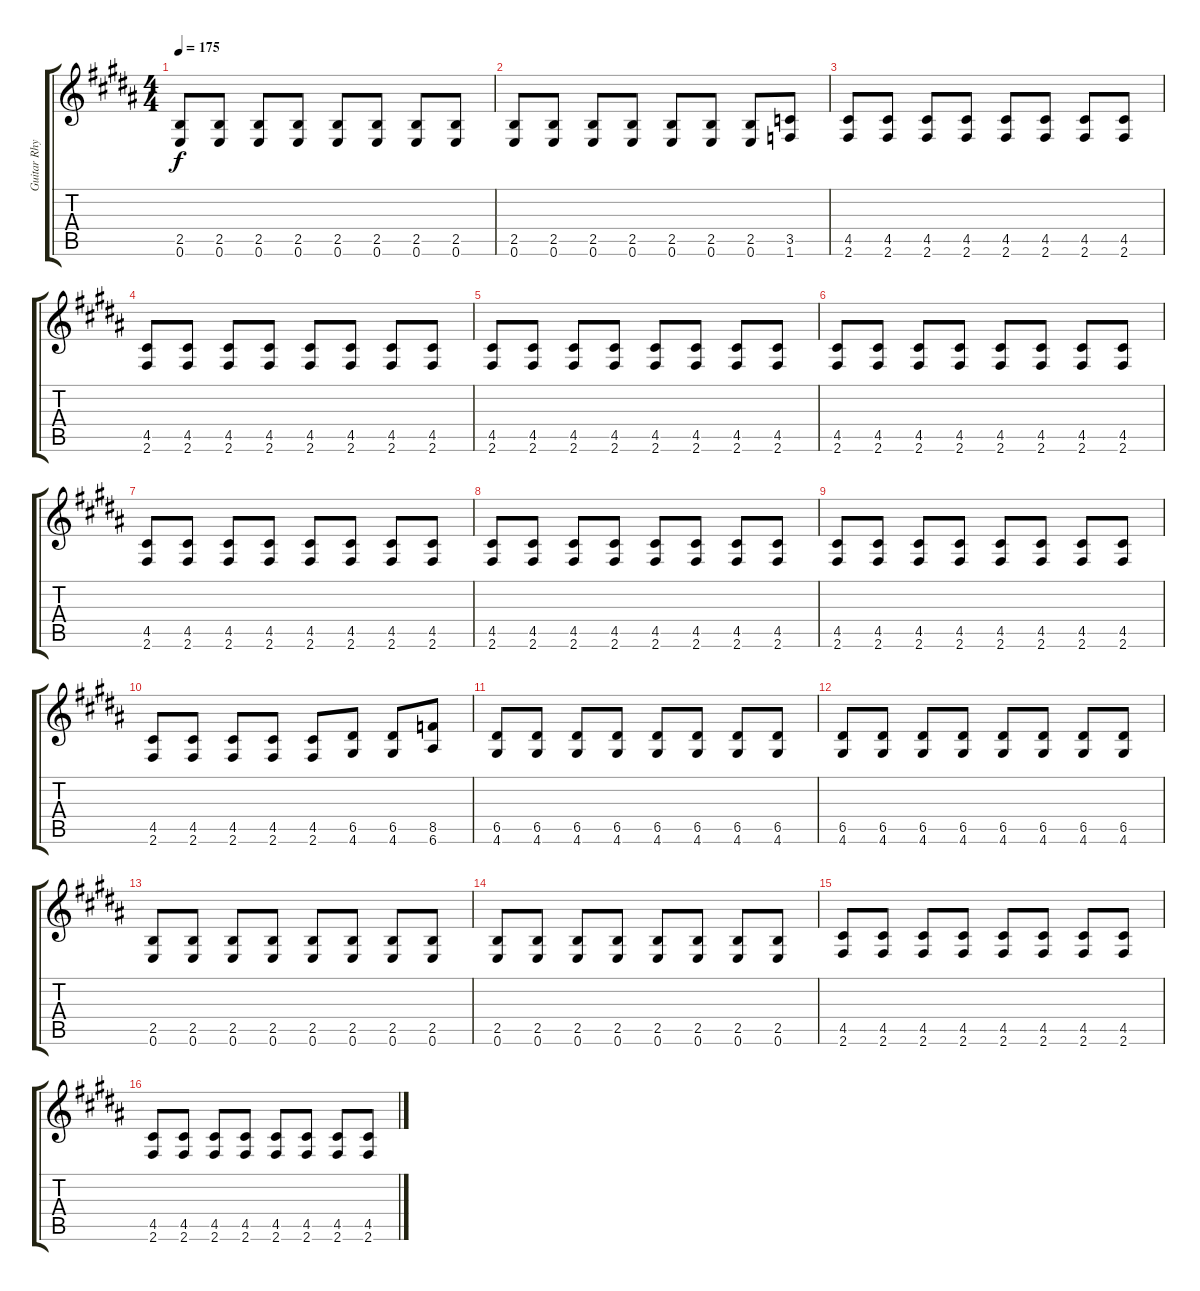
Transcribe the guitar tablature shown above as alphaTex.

\track ("Guitar Rhythm" "Guitar Rhy") {instrument overdrivenguitar}
\staff {score tabs}
\tuning (E4 B3 G3 D3 A2 E2) {hide}
\ts (4 4)
\tempo 175
\clef g2
\ks b
(2.5 0.6).8{dy f} (2.5 0.6).8 (2.5 0.6).8 (2.5 0.6).8 (2.5 0.6).8 (2.5 0.6).8 (2.5 0.6).8 (2.5 0.6).8 |
(2.5 0.6).8 (2.5 0.6).8 (2.5 0.6).8 (2.5 0.6).8 (2.5 0.6).8 (2.5 0.6).8 (2.5 0.6).8 (3.5 1.6).8 |
(4.5 2.6).8 (4.5 2.6).8 (4.5 2.6).8 (4.5 2.6).8 (4.5 2.6).8 (4.5 2.6).8 (4.5 2.6).8 (4.5 2.6).8 |
(4.5 2.6).8 (4.5 2.6).8 (4.5 2.6).8 (4.5 2.6).8 (4.5 2.6).8 (4.5 2.6).8 (4.5 2.6).8 (4.5 2.6).8 |
(4.5 2.6).8 (4.5 2.6).8 (4.5 2.6).8 (4.5 2.6).8 (4.5 2.6).8 (4.5 2.6).8 (4.5 2.6).8 (4.5 2.6).8 |
(4.5 2.6).8 (4.5 2.6).8 (4.5 2.6).8 (4.5 2.6).8 (4.5 2.6).8 (4.5 2.6).8 (4.5 2.6).8 (4.5 2.6).8 |
(4.5 2.6).8 (4.5 2.6).8 (4.5 2.6).8 (4.5 2.6).8 (4.5 2.6).8 (4.5 2.6).8 (4.5 2.6).8 (4.5 2.6).8 |
(4.5 2.6).8 (4.5 2.6).8 (4.5 2.6).8 (4.5 2.6).8 (4.5 2.6).8 (4.5 2.6).8 (4.5 2.6).8 (4.5 2.6).8 |
(4.5 2.6).8 (4.5 2.6).8 (4.5 2.6).8 (4.5 2.6).8 (4.5 2.6).8 (4.5 2.6).8 (4.5 2.6).8 (4.5 2.6).8 |
(4.5 2.6).8 (4.5 2.6).8 (4.5 2.6).8 (4.5 2.6).8 (4.5 2.6).8 (6.5 4.6).8 (6.5 4.6).8 (8.5 6.6).8 |
(6.5 4.6).8 (6.5 4.6).8 (6.5 4.6).8 (6.5 4.6).8 (6.5 4.6).8 (6.5 4.6).8 (6.5 4.6).8 (6.5 4.6).8 |
(6.5 4.6).8 (6.5 4.6).8 (6.5 4.6).8 (6.5 4.6).8 (6.5 4.6).8 (6.5 4.6).8 (6.5 4.6).8 (6.5 4.6).8 |
(2.5 0.6).8 (2.5 0.6).8 (2.5 0.6).8 (2.5 0.6).8 (2.5 0.6).8 (2.5 0.6).8 (2.5 0.6).8 (2.5 0.6).8 |
(2.5 0.6).8 (2.5 0.6).8 (2.5 0.6).8 (2.5 0.6).8 (2.5 0.6).8 (2.5 0.6).8 (2.5 0.6).8 (2.5 0.6).8 |
(4.5 2.6).8 (4.5 2.6).8 (4.5 2.6).8 (4.5 2.6).8 (4.5 2.6).8 (4.5 2.6).8 (4.5 2.6).8 (4.5 2.6).8 |
(4.5 2.6).8 (4.5 2.6).8 (4.5 2.6).8 (4.5 2.6).8 (4.5 2.6).8 (4.5 2.6).8 (4.5 2.6).8 (4.5 2.6).8
